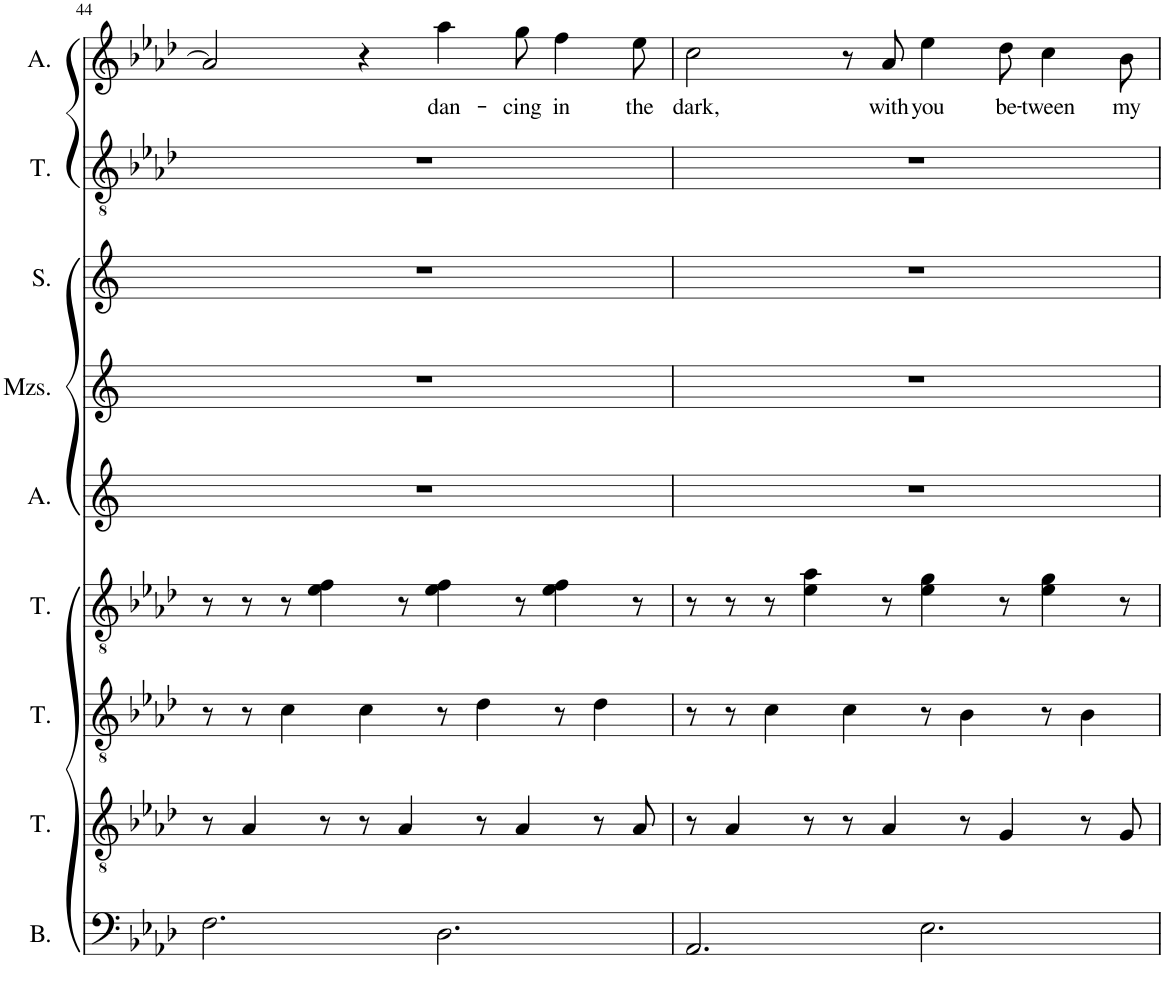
**kern	**kern	**kern	**kern	**kern	**kern	**kern	**kern	**kern	**text
*part9	*part8	*part7	*part6	*part5	*part4	*part3	*part2	*part1	*part1
*staff9	*staff8	*staff7	*staff6	*staff5	*staff4	*staff3	*staff2	*staff1	*staff1
*I"Bass	*I"Tenor	*I"Tenor	*I"Tenor	*I"Alto	*I"Mezzo-soprano	*I"Soprano	*I"Tenor	*I"Alto	*
*I'B.	*I'T.	*I'T.	*I'T.	*I'A.	*I'Mzs.	*I'S.	*I'T.	*I'A.	*
!!LO:PB:g=z
*clefF4	*clefGv2	*clefGv2	*clefGv2	*clefG2	*clefG2	*clefG2	*clefGv2	*clefG2	*
*k[b-e-a-d-]	*k[b-e-a-d-]	*k[b-e-a-d-]	*k[b-e-a-d-]	*k[]	*k[]	*k[]	*k[b-e-a-d-]	*k[b-e-a-d-]	*
*M12/8	*M12/8	*M12/8	*M12/8	*M12/8	*M12/8	*M12/8	*M12/8	*M12/8	*
=44	=44	=44	=44	=44	=44	=44	=44	=44	=44
2.F\	8r	8r	8r	1.r	1.r	1.r	1.r	2a-/]	.
.	4A-/	8r	8r	.	.	.	.	.	.
.	.	4c\	8r	.	.	.	.	.	.
.	8r	.	4e-\ 4f\	.	.	.	.	.	.
.	8r	4c\	.	.	.	.	.	4r	.
.	4A-/	.	8r	.	.	.	.	.	.
!	!	!	!	!	!	!	!	!	!LO:LY:b
2.D-\	.	8r	4e-\ 4f\	.	.	.	.	4aa-\	dan-
.	8r	4d-\	.	.	.	.	.	.	.
!	!	!	!	!	!	!	!	!	!LO:LY:b
.	4A-/	.	8r	.	.	.	.	8gg\	-cing
!	!	!	!	!	!	!	!	!	!LO:LY:b
.	.	8r	4e-\ 4f\	.	.	.	.	4ff\	in
.	8r	4d-\	.	.	.	.	.	.	.
!	!	!	!	!	!	!	!	!	!LO:LY:b
.	8A-/	.	8r	.	.	.	.	8ee-\	the
=45	=45	=45	=45	=45	=45	=45	=45	=45	=45
!	!	!	!	!	!	!	!	!	!LO:LY:b
2.AA-/	8r	8r	8r	1.r	1.r	1.r	1.r	2cc\	dark,
.	4A-/	8r	8r	.	.	.	.	.	.
.	.	4c\	8r	.	.	.	.	.	.
.	8r	.	4e-\ 4a-\	.	.	.	.	.	.
.	8r	4c\	.	.	.	.	.	8r	.
!	!	!	!	!	!	!	!	!	!LO:LY:b
.	4A-/	.	8r	.	.	.	.	8a-/	with
!	!	!	!	!	!	!	!	!	!LO:LY:b
2.E-\	.	8r	4e-\ 4g\	.	.	.	.	4ee-\	you
.	8r	4B-\	.	.	.	.	.	.	.
!	!	!	!	!	!	!	!	!	!LO:LY:b
.	4G/	.	8r	.	.	.	.	8dd-\	be-
!	!	!	!	!	!	!	!	!	!LO:LY:b
.	.	8r	4e-\ 4g\	.	.	.	.	4cc\	-tween
.	8r	4B-\	.	.	.	.	.	.	.
!	!	!	!	!	!	!	!	!	!LO:LY:b
.	8G/	.	8r	.	.	.	.	8b-\	my
=	=	=	=	=	=	=	=	=	=
*-	*-	*-	*-	*-	*-	*-	*-	*-	*-
